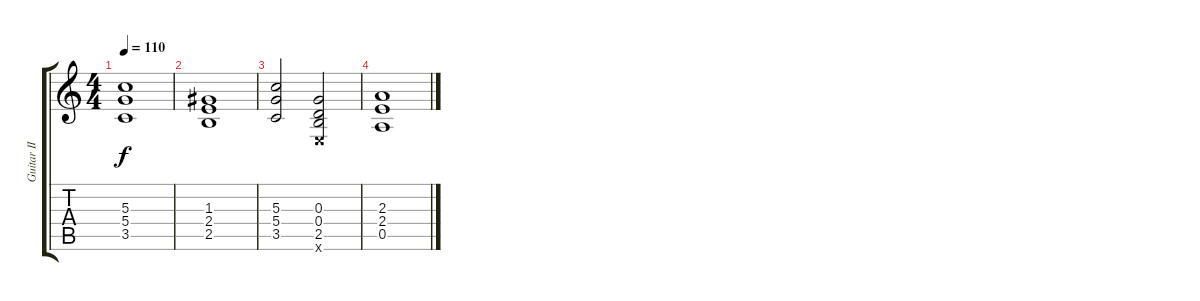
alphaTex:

\track ("Guitar II" "Guitar II") {instrument distortionguitar}
\staff {score tabs}
\tuning (E4 B3 G3 D3 A2 E2) {hide}
\ts (4 4)
\tempo 110
\clef g2
\ks c
(5.3 5.4 3.5).1{dy f} |
(1.3 2.4 2.5).1 |
(5.3 5.4 3.5).2 (0.3 0.4 2.5 0.6{x}).2 |
(2.3 2.4 0.5).1
